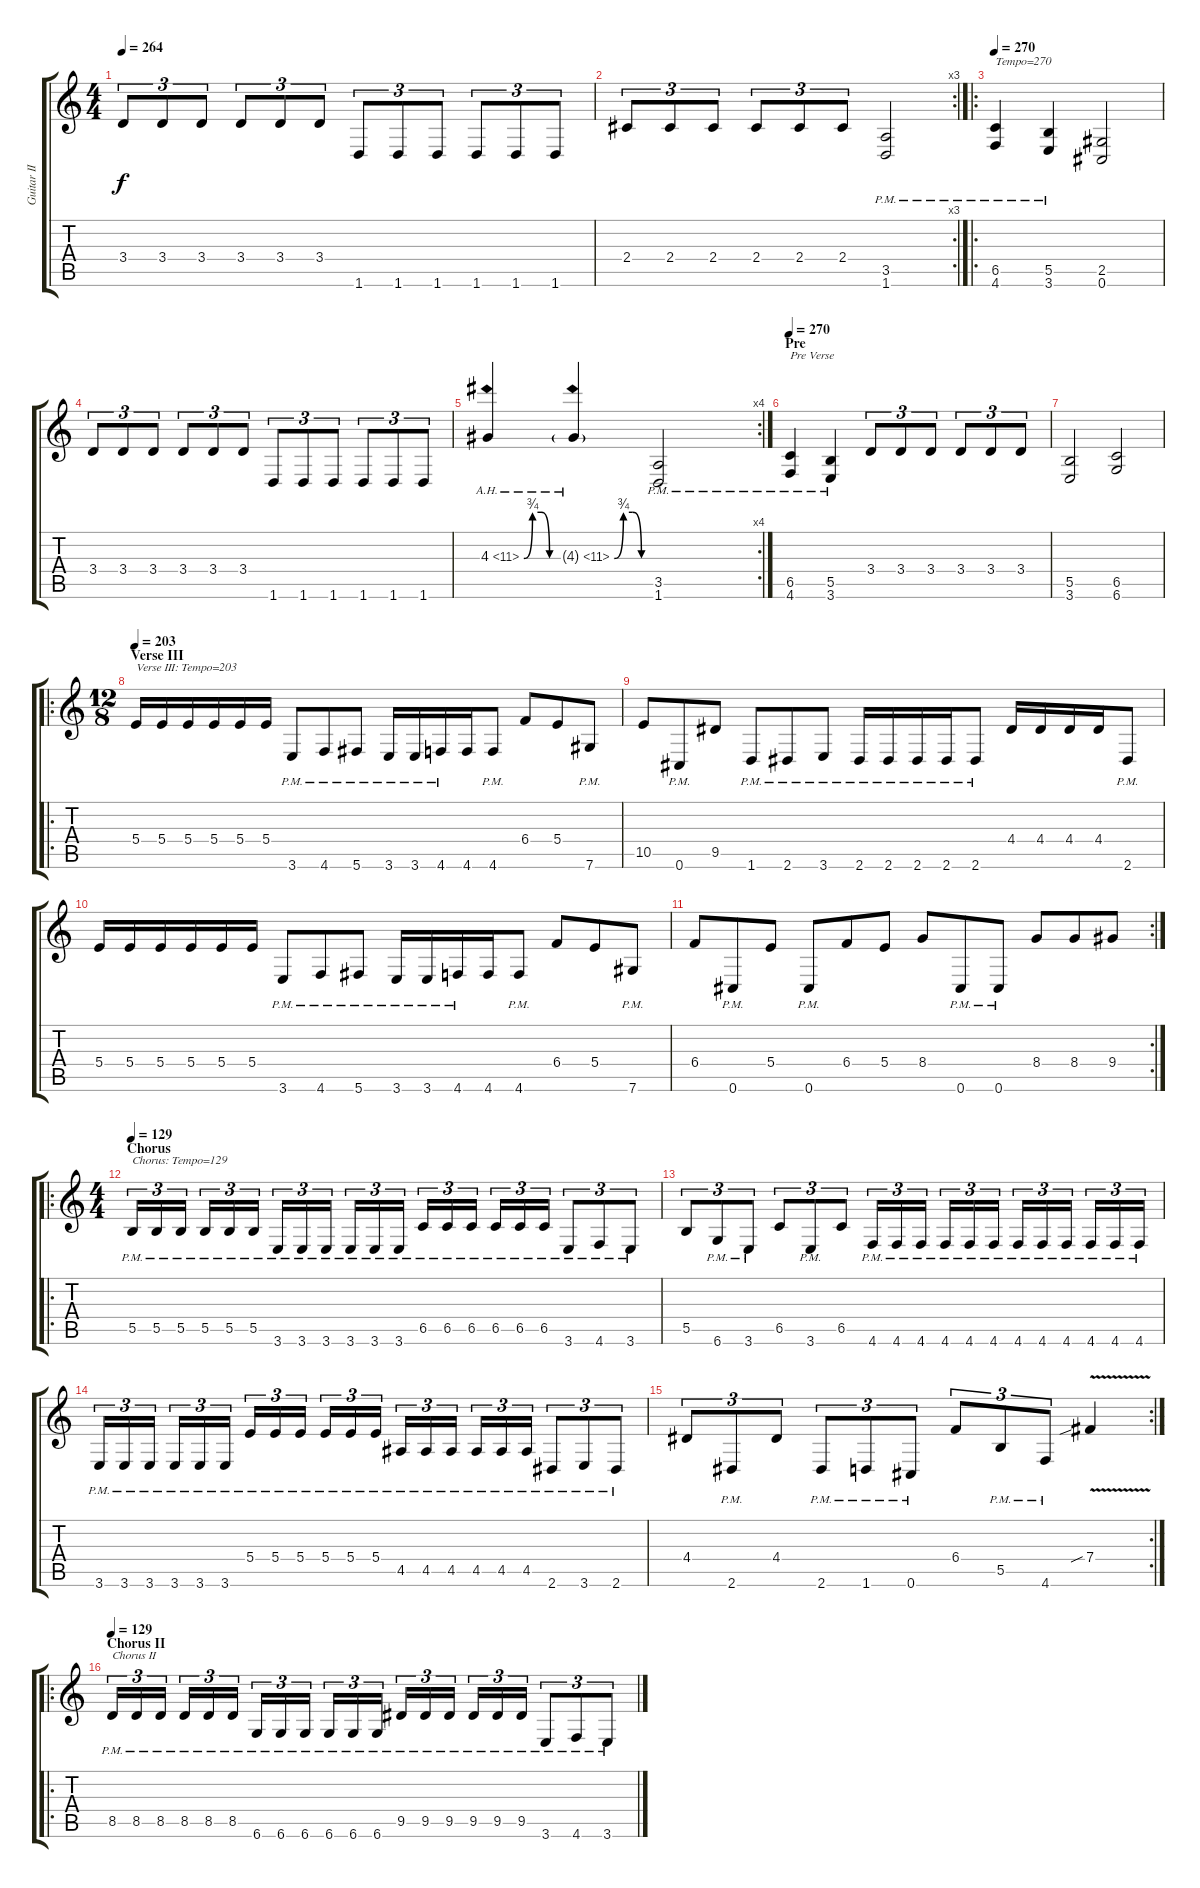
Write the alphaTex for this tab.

\track ("Guitar II [Guy Marchais]" "Guitar II ") {instrument distortionguitar}
\staff {score tabs}
\tuning (Db4 Ab3 E3 B2 Gb2 Db2) {hide}
\ts (4 4)
\tempo 264
\clef g2
\ks c
3.4.8{tu (3 2) dy f} 3.4.8{tu (3 2)} 3.4.8{tu (3 2)} 3.4.8{tu (3 2)} 3.4.8{tu (3 2)} 3.4.8{tu (3 2)} 1.6.8{tu (3 2)} 1.6.8{tu (3 2)} 1.6.8{tu (3 2)} 1.6.8{tu (3 2)} 1.6.8{tu (3 2)} 1.6.8{tu (3 2)} |
\rc 3
2.4.8{tu (3 2)} 2.4.8{tu (3 2)} 2.4.8{tu (3 2)} 2.4.8{tu (3 2)} 2.4.8{tu (3 2)} 2.4.8{tu (3 2)} (3.5{pm} 1.6{pm}).2 |
\ro
\tempo 270
(6.5{pm} 4.6{pm}).4{txt "Tempo=270"} (5.5{pm} 3.6{pm}).4 (2.5 0.6).2 |
3.4.8{tu (3 2)} 3.4.8{tu (3 2)} 3.4.8{tu (3 2)} 3.4.8{tu (3 2)} 3.4.8{tu (3 2)} 3.4.8{tu (3 2)} 1.6.8{tu (3 2)} 1.6.8{tu (3 2)} 1.6.8{tu (3 2)} 1.6.8{tu (3 2)} 1.6.8{tu (3 2)} 1.6.8{tu (3 2)} |
\rc 4
4.3{be (custom 0 0 15 3 30 3 45 0 60 0) ah 7}.4 4.3{be (custom 0 0 15 3 30 3 45 0 60 0) ah 7 g}.4 (3.5{pm} 1.6{pm}).2 |
\section ("" "Pre")
\tempo 270
(6.5{pm} 4.6{pm}).4{txt "Pre Verse"} (5.5{pm} 3.6{pm}).4 3.4.8{tu (3 2)} 3.4.8{tu (3 2)} 3.4.8{tu (3 2)} 3.4.8{tu (3 2)} 3.4.8{tu (3 2)} 3.4.8{tu (3 2)} |
(5.5 3.6).2 (6.5 6.6).2 |
\ro
\ts (12 8)
\section ("" "Verse III")
\tempo 203
5.4.16{txt "Verse III: Tempo=203"} 5.4.16 5.4.16 5.4.16 5.4.16 5.4.16 3.6{pm}.8 4.6{pm}.8 5.6{pm}.8 3.6{pm}.16 3.6{pm}.16 4.6{pm}.16 4.6.16 4.6{pm}.8 6.4.8 5.4.8 7.6{pm}.8 |
10.5.8 0.6{pm}.8 9.5.8 1.6{pm}.8 2.6{pm}.8 3.6{pm}.8 2.6{pm}.16 2.6{pm}.16 2.6{pm}.16 2.6{pm}.16 2.6{pm}.8 4.4.16 4.4.16 4.4.16 4.4.16 2.6{pm}.8 |
5.4.16 5.4.16 5.4.16 5.4.16 5.4.16 5.4.16 3.6{pm}.8 4.6{pm}.8 5.6{pm}.8 3.6{pm}.16 3.6{pm}.16 4.6{pm}.16 4.6.16 4.6{pm}.8 6.4.8 5.4.8 7.6{pm}.8 |
\rc 2
6.4.8 0.6{pm}.8 5.4.8 0.6{pm}.8 6.4.8 5.4.8 8.4.8 0.6{pm}.8 0.6{pm}.8 8.4.8 8.4.8 9.4.8 |
\ro
\ts (4 4)
\section ("" "Chorus")
\tempo 129
5.5{pm}.16{tu (3 2) txt "Chorus: Tempo=129"} 5.5{pm}.16{tu (3 2)} 5.5{pm}.16{tu (3 2)} 5.5{pm}.16{tu (3 2)} 5.5{pm}.16{tu (3 2)} 5.5{pm}.16{tu (3 2)} 3.6{pm}.16{tu (3 2)} 3.6{pm}.16{tu (3 2)} 3.6{pm}.16{tu (3 2)} 3.6{pm}.16{tu (3 2)} 3.6{pm}.16{tu (3 2)} 3.6{pm}.16{tu (3 2)} 6.5{pm}.16{tu (3 2)} 6.5{pm}.16{tu (3 2)} 6.5{pm}.16{tu (3 2)} 6.5{pm}.16{tu (3 2)} 6.5{pm}.16{tu (3 2)} 6.5{pm}.16{tu (3 2)} 3.6{pm}.8{tu (3 2)} 4.6{pm}.8{tu (3 2)} 3.6{pm}.8{tu (3 2)} |
5.5.8{tu (3 2)} 6.6{pm}.8{tu (3 2)} 3.6{pm}.8{tu (3 2)} 6.5.8{tu (3 2)} 3.6{pm}.8{tu (3 2)} 6.5.8{tu (3 2)} 4.6{pm}.16{tu (3 2)} 4.6{pm}.16{tu (3 2)} 4.6{pm}.16{tu (3 2)} 4.6{pm}.16{tu (3 2)} 4.6{pm}.16{tu (3 2)} 4.6{pm}.16{tu (3 2)} 4.6{pm}.16{tu (3 2)} 4.6{pm}.16{tu (3 2)} 4.6{pm}.16{tu (3 2)} 4.6{pm}.16{tu (3 2)} 4.6{pm}.16{tu (3 2)} 4.6{pm}.16{tu (3 2)} |
3.6{pm}.16{tu (3 2)} 3.6{pm}.16{tu (3 2)} 3.6{pm}.16{tu (3 2)} 3.6{pm}.16{tu (3 2)} 3.6{pm}.16{tu (3 2)} 3.6{pm}.16{tu (3 2)} 5.4{pm}.16{tu (3 2)} 5.4{pm}.16{tu (3 2)} 5.4{pm}.16{tu (3 2)} 5.4{pm}.16{tu (3 2)} 5.4{pm}.16{tu (3 2)} 5.4{pm}.16{tu (3 2)} 4.5{pm}.16{tu (3 2)} 4.5{pm}.16{tu (3 2)} 4.5{pm}.16{tu (3 2)} 4.5{pm}.16{tu (3 2)} 4.5{pm}.16{tu (3 2)} 4.5{pm}.16{tu (3 2)} 2.6{pm}.8{tu (3 2)} 3.6{pm}.8{tu (3 2)} 2.6{pm}.8{tu (3 2)} |
\rc 2
4.4.8{tu (3 2)} 2.6{pm}.8{tu (3 2)} 4.4.8{tu (3 2)} 2.6{pm}.8{tu (3 2)} 1.6{pm}.8{tu (3 2)} 0.6{pm}.8{tu (3 2)} 6.4.8{tu (3 2)} 5.5{pm}.8{tu (3 2)} 4.6{pm}.8{tu (3 2)} 7.4{v sib}.4 |
\ro
\section ("" "Chorus II")
\tempo 129
8.5{pm}.16{tu (3 2) txt "Chorus II"} 8.5{pm}.16{tu (3 2)} 8.5{pm}.16{tu (3 2)} 8.5{pm}.16{tu (3 2)} 8.5{pm}.16{tu (3 2)} 8.5{pm}.16{tu (3 2)} 6.6{pm}.16{tu (3 2)} 6.6{pm}.16{tu (3 2)} 6.6{pm}.16{tu (3 2)} 6.6{pm}.16{tu (3 2)} 6.6{pm}.16{tu (3 2)} 6.6{pm}.16{tu (3 2)} 9.5{pm}.16{tu (3 2)} 9.5{pm}.16{tu (3 2)} 9.5{pm}.16{tu (3 2)} 9.5{pm}.16{tu (3 2)} 9.5{pm}.16{tu (3 2)} 9.5{pm}.16{tu (3 2)} 3.6{pm}.8{tu (3 2)} 4.6{pm}.8{tu (3 2)} 3.6{pm}.8{tu (3 2)}
